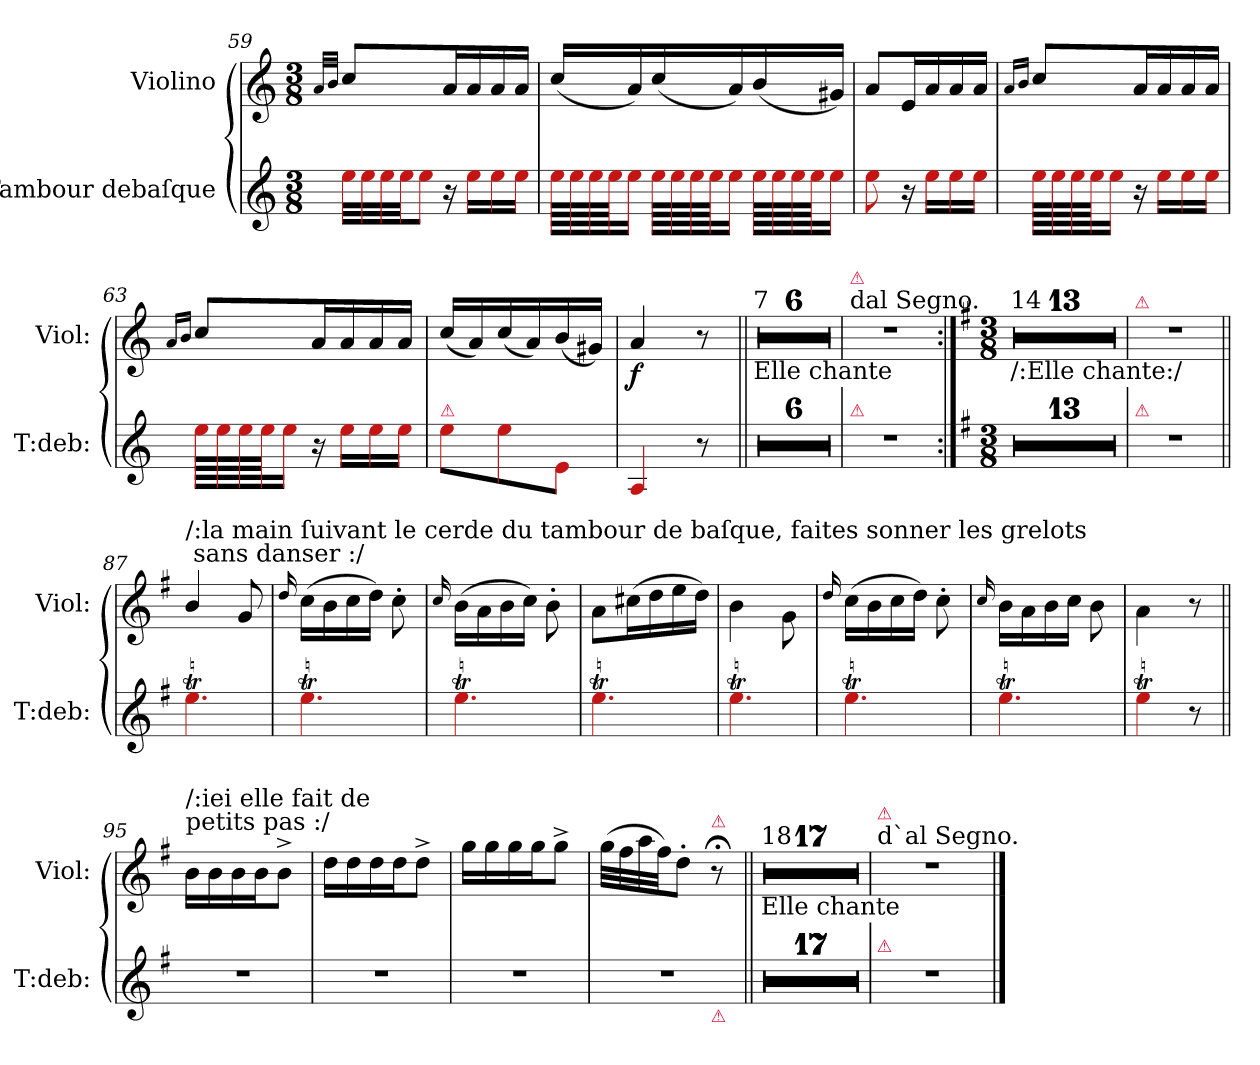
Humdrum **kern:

**kern	**kern	**dynam
*part2	*part1	*part1
*staff2	*staff1	*staff1
*I"Tambour debaſque	*I"Violino	*
*I'T:deb:	*I'Viol:	*
*clefG2	*clefG2	*
*k[]	*k[]	*
*M3/8	*M3/8	*
=59	=59	=59
.	32qqa/LLL	.
.	32qqb/JJJ	.
!LO:N:vis=32	!	!
64Ree\LLL	8cc/L	.
!LO:N:vis=32	!	!
64Ree\	.	.
!LO:N:vis=32	!	!
64Ree\	.	.
!LO:N:vis=32	!	!
64Ree\JJ	.	.
!LO:N:vis=8	!	!
16Ree\J	.	.
16r	16a/L	.
16Ree\LL	16a/	.
16Ree\	16a/	.
16Ree\JJ	16a/JJ	.
=60	=60	=60
64Ree\LLLL	(16cc/LL	.
64Ree\	.	.
64Ree\	.	.
64Ree\JJ	.	.
16Ree\JJ	16a/)	.
64Ree\LLLL	(16cc/	.
64Ree\	.	.
64Ree\	.	.
64Ree\JJ	.	.
16Ree\JJ	16a/)	.
64Ree\LLLL	(16b/	.
64Ree\	.	.
64Ree\	.	.
64Ree\JJ	.	.
16Ree\JJ	16g#X/JJ)	.
=61	=61	=61
8Ree\	8a/L	.
16r	16e/L	.
16Ree\LL	16a/	.
16Ree\	16a/	.
16Ree\JJ	16a/JJ	.
=62	=62	=62
.	16qqa/LL	.
.	16qqb/JJ	.
64Ree\LLLL	8cc/L	.
64Ree\	.	.
64Ree\	.	.
64Ree\JJ	.	.
16Ree\JJ	.	.
16r	16a/L	.
16Ree\LL	16a/	.
16Ree\	16a/	.
16Ree\JJ	16a/JJ	.
=63	=63	=63
.	16qqa/LL	.
.	16qqb/JJ	.
64Ree\LLLL	8cc/L	.
64Ree\	.	.
64Ree\	.	.
64Ree\JJ	.	.
16Ree\JJ	.	.
16r	16a/L	.
16Ree\LL	16a/	.
16Ree\	16a/	.
16Ree\JJ	16a/JJ	.
=64	=64	=64
!LO:TX:a:color=crimson:t=⚠	!	!
8Ree\L	(16cc/LL	.
.	16a/)	.
8Ree\	(16cc/	.
.	16a/)	.
8Re/J	(16b/	.
.	16g#X/JJ)	.
=65	=65	=65
4RA/	4a/	f
8r	8r	.
=66||	=66||	=66||
!	!LO:TX:b:t=Elle chante	!
!	!LO:TX:a:t=7	!
4.r	4.r	.
=67	=67	=67
4.r	4.r	.
=68	=68	=68
4.r	4.r	.
=69	=69	=69
4.r	4.r	.
=70	=70	=70
4.r	4.r	.
=71	=71	=71
4.r	4.r	.
=72	=72	=72
!	!LO:TX:a:t=dal Segno.	!
!	!LO:TX:a:color=crimson:t=⚠	!
!LO:TX:a:color=crimson:t=⚠	!	!
4.r	4.r	.
=73:|!	=73:|!	=73:|!
*k[f#]	*k[f#]	*
*M3/8	*M3/8	*
*	*MM160	*
!	!LO:TX:b:t=/&colon;Elle chante&colon;/	!
!	!LO:TX:a:t=14	!
4.r	4.r	.
=74	=74	=74
4.r	4.r	.
=75	=75	=75
4.r	4.r	.
=76	=76	=76
4.r	4.r	.
=77	=77	=77
4.r	4.r	.
=78	=78	=78
4.r	4.r	.
=79	=79	=79
4.r	4.r	.
=80	=80	=80
4.r	4.r	.
=81	=81	=81
4.r	4.r	.
=82	=82	=82
4.r	4.r	.
=83	=83	=83
4.r	4.r	.
=84	=84	=84
4.r	4.r	.
=85	=85	=85
4.r	4.r	.
=86	=86	=86
!	!LO:TX:a:color=crimson:t=⚠	!
!LO:TX:a:color=crimson:t=⚠	!	!
4.r	4.r	.
=87||	=87||	=87||
!	!LO:TX:a:t=/&colon;la main ſuivant le cerde du tambour de baſque, faites sonner les grelots\n sans danser &colon;/	!
4.Reet\	4b/	.
.	8g/	.
=88	=88	=88
.	16qqdd/	.
4.Reet\	(16cc\LL	.
.	16b\	.
.	16cc\	.
.	16dd\JJ)	.
.	8cc'\	.
=89	=89	=89
.	16qqcc/	.
4.Reet\	(16b\LL	.
.	16a\	.
.	16b\	.
.	16cc\JJ)	.
.	8b'\	.
=90	=90	=90
4.Reet\	8a\L	.
.	(16cc#X\L	.
.	16dd\	.
.	16ee\	.
.	16dd\JJ)	.
=91	=91	=91
4.Reet\	4b\	.
.	8g\	.
=92	=92	=92
.	16qqdd/	.
4.Reet\	(16cc\LL	.
.	16b\	.
.	16cc\	.
.	16dd\JJ)	.
.	8cc'\	.
=93	=93	=93
.	16qqcc/	.
4.Reet\	16b\LL	.
.	16a\	.
.	16b\	.
.	16cc\JJ	.
.	8b\	.
=94	=94	=94
4Reet\	4a\	.
8r	8r	.
=95||	=95||	=95||
!	!LO:TX:a:t=/&colon;iei elle fait de\npetits pas &colon;/	!
4.r	16b\LL	.
.	16b\	.
.	16b\	.
.	16b\J	.
.	8b^\J	.
=96	=96	=96
4.r	16dd\LL	.
.	16dd\	.
.	16dd\	.
.	16dd\J	.
.	8dd^\J	.
=97	=97	=97
4.r	16gg\LL	.
.	16gg\	.
.	16gg\	.
.	16gg\J	.
.	8gg^\J	.
=98	=98	=98
*^	*	*
4.r	4ryy	(32gg\LLL	.
.	.	32ff#\	.
.	.	32aa\	.
.	.	32ff#\JJ)	.
.	.	8dd'\J	.
!	!	!LO:TX:a:color=crimson:t=⚠	!
!	!LO:TX:b:color=crimson:t=⚠	!	!
.	8ryy	8r;<	.
=99||	=99||	=99||	=99||
!	!	!LO:TX:b:t=Elle chante	!
!	!	!LO:TX:a:t=18	!
*v	*v	*	*
4.r	4.r	.
=100	=100	=100
4.r	4.r	.
=101	=101	=101
4.r	4.r	.
=102	=102	=102
4.r	4.r	.
=103	=103	=103
4.r	4.r	.
=104	=104	=104
4.r	4.r	.
=105	=105	=105
4.r	4.r	.
=106	=106	=106
4.r	4.r	.
=107	=107	=107
4.r	4.r	.
=108	=108	=108
4.r	4.r	.
=109	=109	=109
4.r	4.r	.
=110	=110	=110
4.r	4.r	.
=111	=111	=111
4.r	4.r	.
=112	=112	=112
4.r	4.r	.
=113	=113	=113
4.r	4.r	.
=114	=114	=114
4.r	4.r	.
=115	=115	=115
4.r	4.r	.
=116	=116	=116
!	!LO:TX:a:t=d`al Segno.	!
!	!LO:TX:a:color=crimson:t=⚠	!
!LO:TX:a:color=crimson:t=⚠	!	!
4.r	4.r	.
==	==	==
*-	*-	*-
